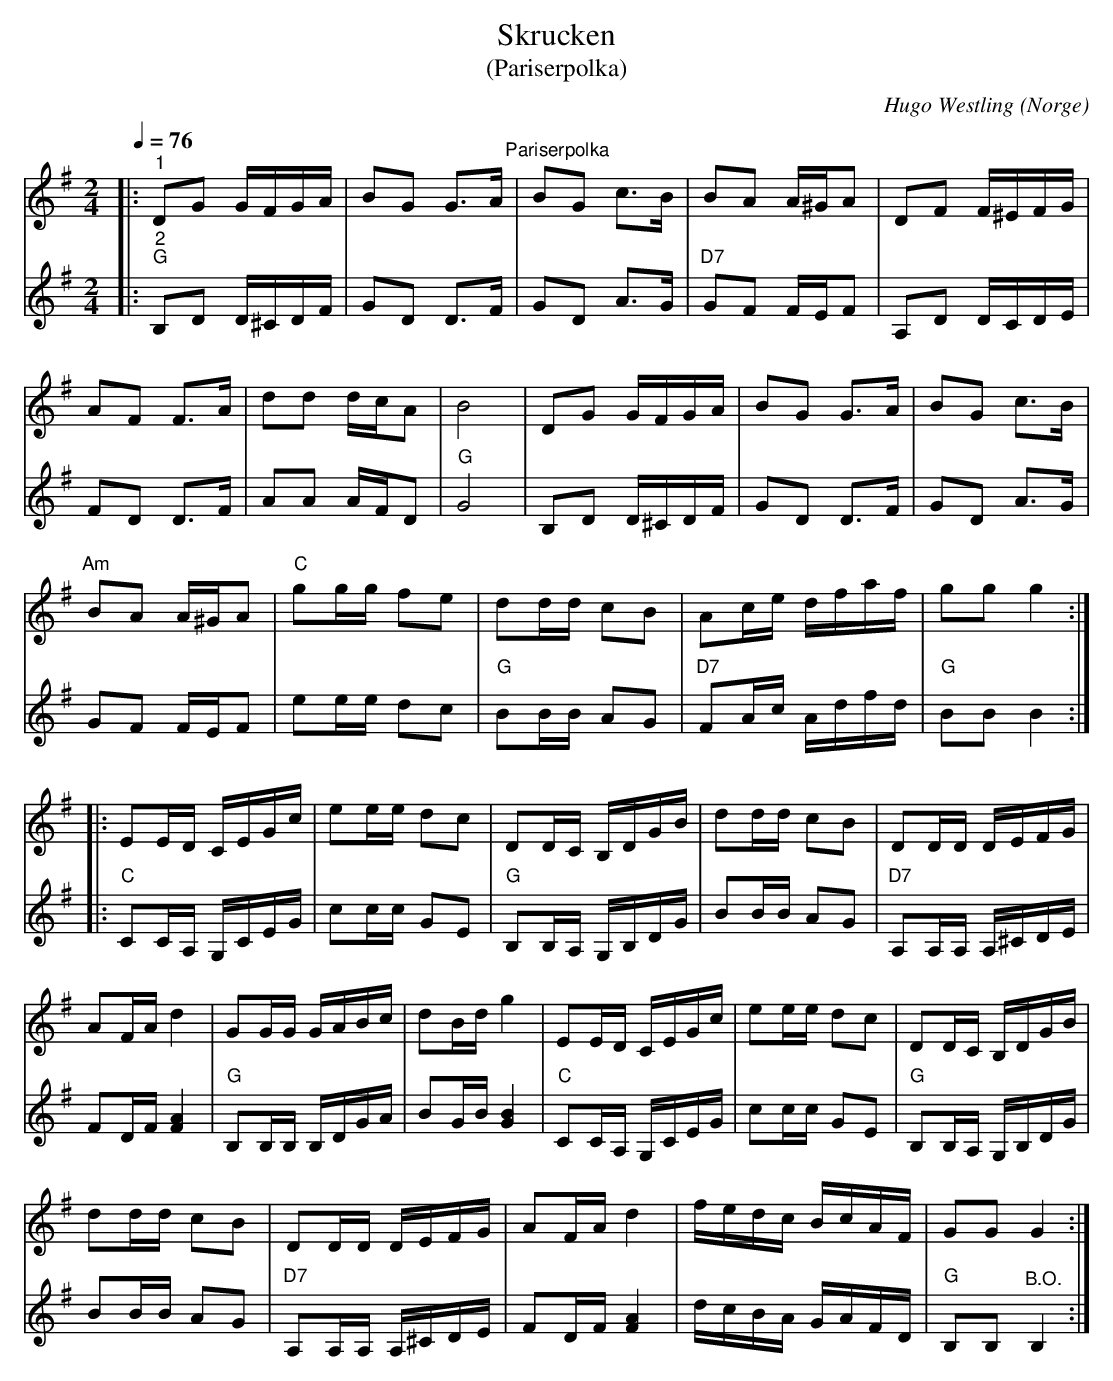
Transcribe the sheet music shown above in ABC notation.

X:1
T:Skrucken
T:(Pariserpolka)
C:Hugo Westling
O:Norge
L:1/16
Q:1/4=76
M:2/4
K:G
V:1
|:"^1" D2G2 GFGA | B2G2 G2>A2"^Pariserpolka" | B2G2 c2>B2 | B2A2 A^GA2 | D2F2 F^EFG |
A2F2 F2>A2 | d2d2 dcA2 | B8 | D2G2 GFGA | B2G2 G2>A2 | B2G2 c2>B2 |
"Am" B2A2 A^GA2 |"C" g2gg f2e2 | d2dd c2B2 | A2ce dfaf | g2g2 g4 ::
E2ED CEGc | e2ee d2c2 | D2DC B,DGB | d2dd c2B2 | D2DD DEFG |
A2FA d4 | G2GG GABc | d2Bd g4 | E2ED CEGc | e2ee d2c2 | D2DC B,DGB |
d2dd c2B2 | D2DD DEFG | A2FA d4 | fedc BcAF | G2G2 G4 :|
V:2
|:"^2""G" B,2D2 D^CDF | G2D2 D2>F2 | G2D2 A2>G2 |"D7" G2F2 FEF2 | A,2D2 DCDE | F2D2 D2>F2 |
A2A2 AFD2 |"G" G8 | B,2D2 D^CDF | G2D2 D2>F2 | G2D2 A2>G2 | G2F2 FEF2 | e2ee d2c2 |
"G" B2BB A2G2 |"D7" F2Ac Adfd |"G" B2B2 B4 ::"C" C2CA, G,CEG | c2cc G2E2 |"G" B,2B,A, G,B,DG |
B2BB A2G2 |"D7" A,2A,A, A,^CDE | F2DF [FA]4 |"G" B,2B,B, B,DGA | B2GB [GB]4 |"C" C2CA, G,CEG |
c2cc G2E2 |"G" B,2B,A, G,B,DG | B2BB A2G2 |"D7" A,2A,A, A,^CDE | F2DF [FA]4 | dcBA GAFD | "G" B,2B,2 "^B.O." B,4  :|
